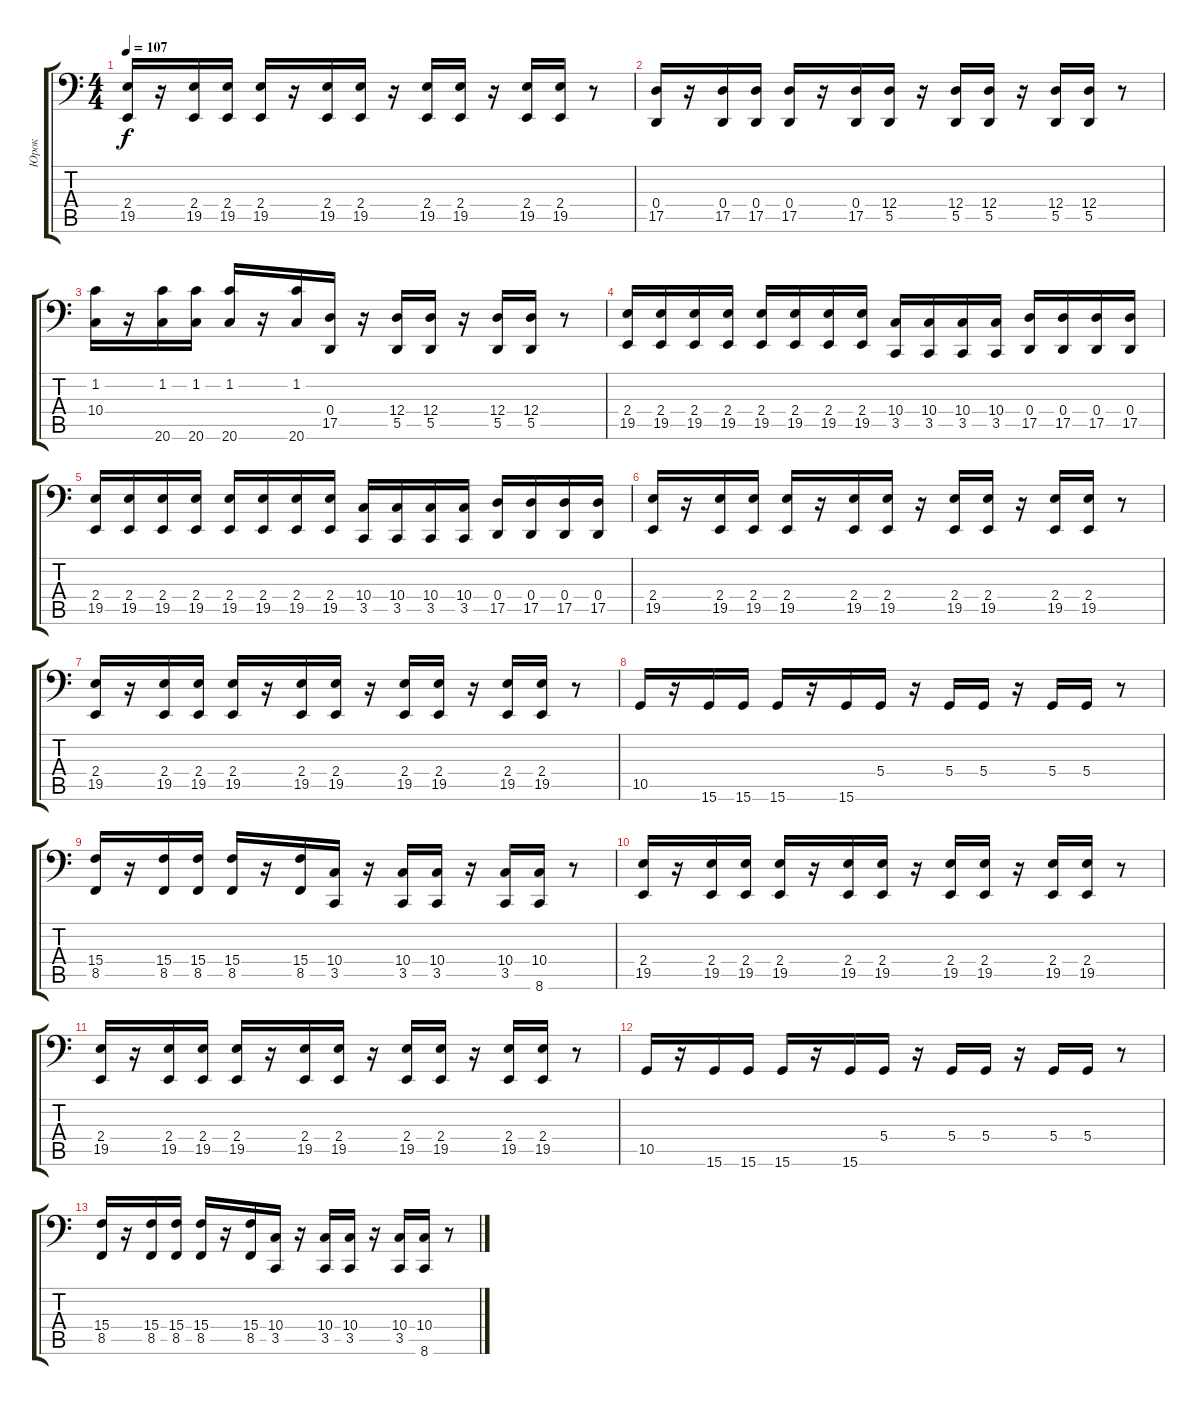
\track ("Юрок" "Юрок") {instrument lead8bassandlead}
\staff {score tabs}
\tuning (E4 B3 G3 D2 A1 E1) {hide}
\ts (4 4)
\tempo 107
\clef f4
\ks c
(2.4 19.5).16{dy f} r.16 (2.4 19.5).16 (2.4 19.5).16 (2.4 19.5).16 r.16 (2.4 19.5).16 (2.4 19.5).16 r.16 (2.4 19.5).16 (2.4 19.5).16 r.16 (2.4 19.5).16 (2.4 19.5).16 r.8 |
(0.4 17.5).16 r.16 (0.4 17.5).16 (0.4 17.5).16 (0.4 17.5).16 r.16 (0.4 17.5).16 (12.4 5.5).16 r.16 (12.4 5.5).16 (12.4 5.5).16 r.16 (12.4 5.5).16 (12.4 5.5).16 r.8 |
(1.2 10.4).16 r.16 (1.2 20.6).16 (1.2 20.6).16 (1.2 20.6).16 r.16 (1.2 20.6).16 (0.4 17.5).16 r.16 (12.4 5.5).16 (12.4 5.5).16 r.16 (12.4 5.5).16 (12.4 5.5).16 r.8 |
(2.4 19.5).16 (2.4 19.5).16 (2.4 19.5).16 (2.4 19.5).16 (2.4 19.5).16 (2.4 19.5).16 (2.4 19.5).16 (2.4 19.5).16 (10.4 3.5).16 (10.4 3.5).16 (10.4 3.5).16 (10.4 3.5).16 (0.4 17.5).16 (0.4 17.5).16 (0.4 17.5).16 (0.4 17.5).16 |
(2.4 19.5).16 (2.4 19.5).16 (2.4 19.5).16 (2.4 19.5).16 (2.4 19.5).16 (2.4 19.5).16 (2.4 19.5).16 (2.4 19.5).16 (10.4 3.5).16 (10.4 3.5).16 (10.4 3.5).16 (10.4 3.5).16 (0.4 17.5).16 (0.4 17.5).16 (0.4 17.5).16 (0.4 17.5).16 |
(2.4 19.5).16 r.16 (2.4 19.5).16 (2.4 19.5).16 (2.4 19.5).16 r.16 (2.4 19.5).16 (2.4 19.5).16 r.16 (2.4 19.5).16 (2.4 19.5).16 r.16 (2.4 19.5).16 (2.4 19.5).16 r.8 |
(2.4 19.5).16 r.16 (2.4 19.5).16 (2.4 19.5).16 (2.4 19.5).16 r.16 (2.4 19.5).16 (2.4 19.5).16 r.16 (2.4 19.5).16 (2.4 19.5).16 r.16 (2.4 19.5).16 (2.4 19.5).16 r.8 |
10.5.16 r.16 15.6.16 15.6.16 15.6.16 r.16 15.6.16 5.4.16 r.16 5.4.16 5.4.16 r.16 5.4.16 5.4.16 r.8 |
(15.4 8.5).16 r.16 (15.4 8.5).16 (15.4 8.5).16 (15.4 8.5).16 r.16 (15.4 8.5).16 (10.4 3.5).16 r.16 (10.4 3.5).16 (10.4 3.5).16 r.16 (10.4 3.5).16 (10.4 8.6).16 r.8 |
(2.4 19.5).16 r.16 (2.4 19.5).16 (2.4 19.5).16 (2.4 19.5).16 r.16 (2.4 19.5).16 (2.4 19.5).16 r.16 (2.4 19.5).16 (2.4 19.5).16 r.16 (2.4 19.5).16 (2.4 19.5).16 r.8 |
(2.4 19.5).16 r.16 (2.4 19.5).16 (2.4 19.5).16 (2.4 19.5).16 r.16 (2.4 19.5).16 (2.4 19.5).16 r.16 (2.4 19.5).16 (2.4 19.5).16 r.16 (2.4 19.5).16 (2.4 19.5).16 r.8 |
10.5.16 r.16 15.6.16 15.6.16 15.6.16 r.16 15.6.16 5.4.16 r.16 5.4.16 5.4.16 r.16 5.4.16 5.4.16 r.8 |
(15.4 8.5).16 r.16 (15.4 8.5).16 (15.4 8.5).16 (15.4 8.5).16 r.16 (15.4 8.5).16 (10.4 3.5).16 r.16 (10.4 3.5).16 (10.4 3.5).16 r.16 (10.4 3.5).16 (10.4 8.6).16 r.8
